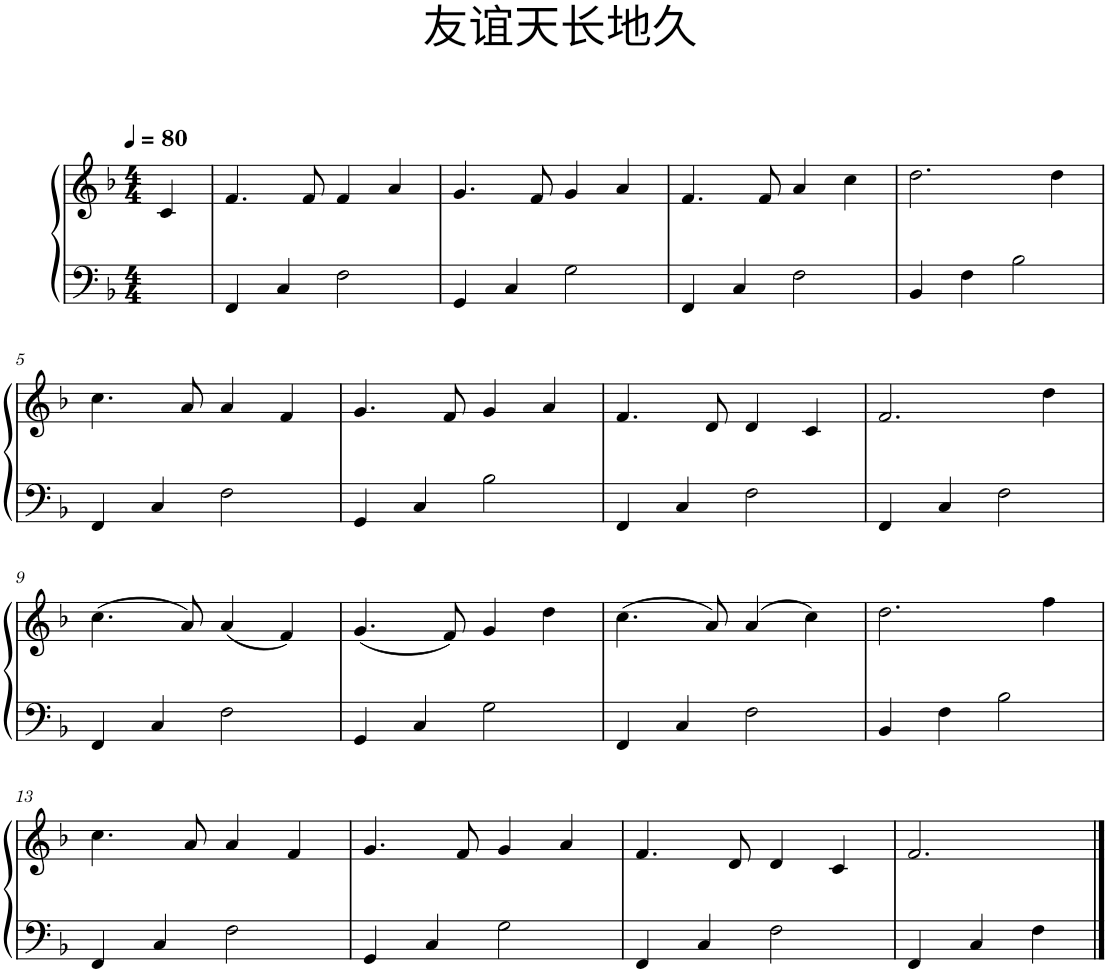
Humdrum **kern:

**kern	**kern
*part1	*part1
*staff2	*staff1
*I"Piano	*
*I'Pno	*
*clefF4	*clefG2
*k[b-]	*k[b-]
*M4/4	*M4/4
*MM80	*MM80
=	=
1ryy	4c/
.	2.ryy
=1	=1
4FF/	4.f/
4C/	.
.	8f/
2F\	4f/
.	4a/
=2	=2
4GG/	4.g/
4C/	.
.	8f/
2G\	4g/
.	4a/
=3	=3
4FF/	4.f/
4C/	.
.	8f/
2F\	4a/
.	4cc\
=4	=4
4BB-/	2.dd\
4F\	.
2B-\	.
.	4dd\
!!LO:LB:g=z
=5	=5
4FF/	4.cc\
4C/	.
.	8a/
2F\	4a/
.	4f/
=6	=6
4GG/	4.g/
4C/	.
.	8f/
2B-\	4g/
.	4a/
=7	=7
4FF/	4.f/
4C/	.
.	8d/
2F\	4d/
.	4c/
=8	=8
4FF/	2.f/
4C/	.
2F\	.
.	4dd\
!!LO:LB:g=z
=9	=9
4FF/	(4.cc\
4C/	.
.	8a/)
2F\	(<4a/
.	4f/)
=10	=10
4GG/	(<4.g/
4C/	.
.	8f/)
2G\	4g/
.	4dd\
=11	=11
4FF/	(>4.cc\
4C/	.
.	8a/)
2F\	(>4a/
.	4cc\)
=12	=12
4BB-/	2.dd\
4F\	.
2B-\	.
.	4ff\
!!LO:LB:g=z
=13	=13
4FF/	4.cc\
4C/	.
.	8a/
2F\	4a/
.	4f/
=14	=14
4GG/	4.g/
4C/	.
.	8f/
2G\	4g/
.	4a/
=15	=15
4FF/	4.f/
4C/	.
.	8d/
2F\	4d/
.	4c/
=16	=16
4FF/	2.f/
4C/	.
4F\	.
==	==
*-	*-
